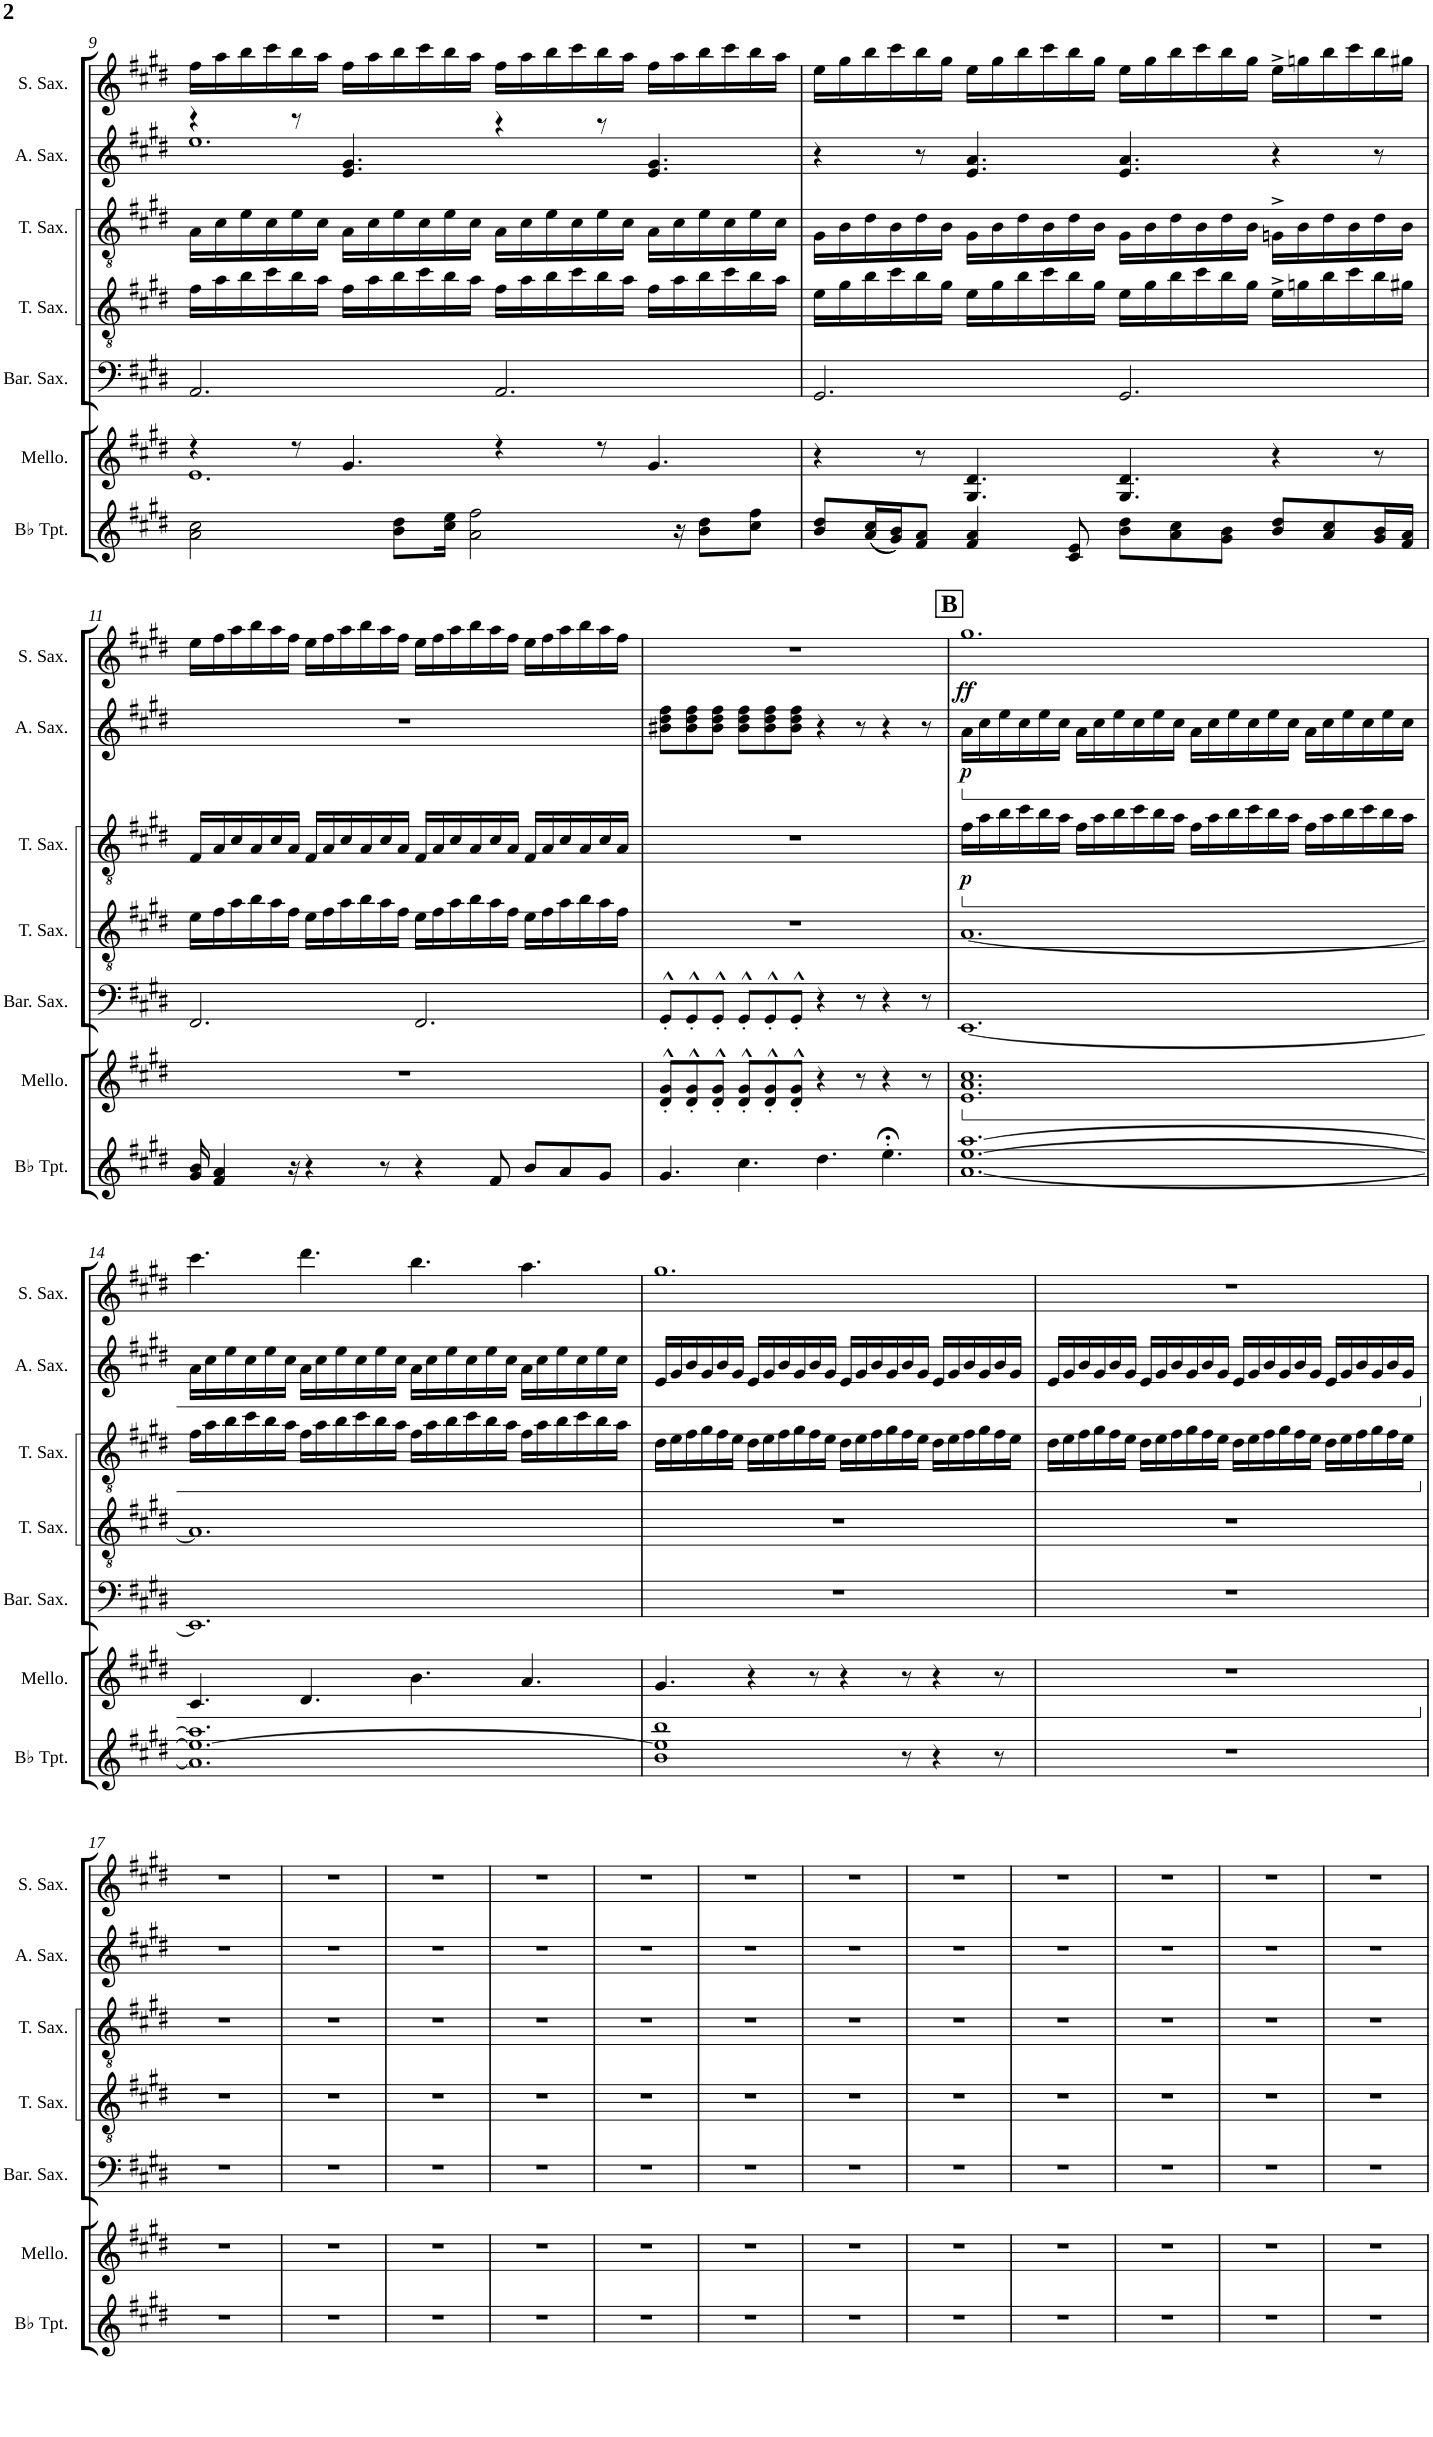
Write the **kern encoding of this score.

**kern	**kern	**kern	**kern	**kern	**dynam	**kern	**dynam	**kern	**dynam
*part7	*part6	*part5	*part4	*part3	*part3	*part2	*part2	*part1	*part1
*staff7	*staff6	*staff5	*staff4	*staff3	*staff3	*staff2	*staff2	*staff1	*staff1
*I"Bb Trumpet	*I"Mellophone	*I"Baritone Saxophone	*I"Tenor Saxophone	*I"Tenor Saxophone	*	*I"Alto Saxophone	*	*I"Soprano Saxophone	*
*I'Bb Tpt.	*I'Mello.	*I'Bar. Sax.	*I'T. Sax.	*I'T. Sax.	*	*I'A. Sax.	*	*I'S. Sax.	*
!!LO:PB:g=z
*clefG2	*clefG2	*clefF4	*clefGv2	*clefGv2	*	*clefG2	*	*clefG2	*
*ITrd1c2	*ITrd4c7	*ITrd12c21	*ITrd8c14	*ITrd8c14	*	*ITrd5c9	*	*ITrd1c2	*
*k[f#c#g#d#]	*k[f#c#g#d#]	*k[f#c#g#d#]	*k[f#c#g#d#]	*k[f#c#g#d#]	*	*k[f#c#g#d#]	*	*k[f#c#g#d#]	*
*M12/8	*M12/8	*M12/8	*M12/8	*M12/8	*	*M12/8	*	*M12/8	*
=9	=9	=9	=9	=9	=9	=9	=9	=9	=9
*	*^	*	*	*	*	*^	*	*	*
2a\ 2cc#\	4r	1.e	2.AA/	16f#\LL	16A\LL	.	4r	1.ee	.	16ff#\LL	.
.	.	.	.	16a\	16c#\	.	.	.	.	16aa\	.
.	.	.	.	16b\	16e\	.	.	.	.	16bb\	.
.	.	.	.	16cc#\	16c#\	.	.	.	.	16ccc#\	.
.	8r	.	.	16b\	16e\	.	8r	.	.	16bb\	.
.	.	.	.	16a\JJ	16c#\JJ	.	.	.	.	16aa\JJ	.
.	4.g#/	.	.	16f#\LL	16A\LL	.	4.e/ 4.g#/	.	.	16ff#\LL	.
.	.	.	.	16a\	16c#\	.	.	.	.	16aa\	.
8b\ 8dd#\L	.	.	.	16b\	16e\	.	.	.	.	16bb\	.
.	.	.	.	16cc#\	16c#\	.	.	.	.	16ccc#\	.
16cc#\ 16ee\Jk	.	.	.	16b\	16e\	.	.	.	.	16bb\	.
2a\ 2ff#\	.	.	.	16a\JJ	16c#\JJ	.	.	.	.	16aa\JJ	.
.	4r	.	2.AA/	16f#\LL	16A\LL	.	4r	.	.	16ff#\LL	.
.	.	.	.	16a\	16c#\	.	.	.	.	16aa\	.
.	.	.	.	16b\	16e\	.	.	.	.	16bb\	.
.	.	.	.	16cc#\	16c#\	.	.	.	.	16ccc#\	.
.	8r	.	.	16b\	16e\	.	8r	.	.	16bb\	.
.	.	.	.	16a\JJ	16c#\JJ	.	.	.	.	16aa\JJ	.
.	4.g#/	.	.	16f#\LL	16A\LL	.	4.e/ 4.g#/	.	.	16ff#\LL	.
16r	.	.	.	16a\	16c#\	.	.	.	.	16aa\	.
8b\ 8dd#\L	.	.	.	16b\	16e\	.	.	.	.	16bb\	.
.	.	.	.	16cc#\	16c#\	.	.	.	.	16ccc#\	.
8cc#\ 8ff#\J	.	.	.	16b\	16e\	.	.	.	.	16bb\	.
.	.	.	.	16a\JJ	16c#\JJ	.	.	.	.	16aa\JJ	.
*	*v	*v	*	*	*	*	*v	*v	*	*	*
=10	=10	=10	=10	=10	=10	=10	=10	=10	=10
8b/ 8dd#/L	4r	2.GG#/	16e\LL	16G#\LL	.	4r	.	16ee\LL	.
.	.	.	16g#\	16B\	.	.	.	16gg#\	.
((16a/ 16cc#/L	.	.	16b\	16d#\	.	.	.	16bb\	.
16g#/ 16b/J))	.	.	16cc#\	16B\	.	.	.	16ccc#\	.
8f#/ 8a/J	8r	.	16b\	16d#\	.	8r	.	16bb\	.
.	.	.	16g#\JJ	16B\JJ	.	.	.	16gg#\JJ	.
4f#/ 4a/	4.G#/ 4.d#/	.	16e\LL	16G#\LL	.	4.e/ 4.a/	.	16ee\LL	.
.	.	.	16g#\	16B\	.	.	.	16gg#\	.
.	.	.	16b\	16d#\	.	.	.	16bb\	.
.	.	.	16cc#\	16B\	.	.	.	16ccc#\	.
8c#/ 8e/	.	.	16b\	16d#\	.	.	.	16bb\	.
.	.	.	16g#\JJ	16B\JJ	.	.	.	16gg#\JJ	.
8b\ 8dd#\L	4.G#/ 4.d#/	2.GG#/	16e\LL	16G#\LL	.	4.e/ 4.a/	.	16ee\LL	.
.	.	.	16g#\	16B\	.	.	.	16gg#\	.
8a\ 8cc#\	.	.	16b\	16d#\	.	.	.	16bb\	.
.	.	.	16cc#\	16B\	.	.	.	16ccc#\	.
8g#\ 8b\J	.	.	16b\	16d#\	.	.	.	16bb\	.
.	.	.	16g#\JJ	16B\JJ	.	.	.	16gg#\JJ	.
8b/ 8dd#/L	4r	.	16e^\LL	16Gn^\LL	.	4r	.	16ee^\LL	.
.	.	.	16gn\	16B\	.	.	.	16ggn\	.
8a/ 8cc#/	.	.	16b\	16d#\	.	.	.	16bb\	.
.	.	.	16cc#\	16B\	.	.	.	16ccc#\	.
16g#/ 16b/L	8r	.	16b\	16d#\	.	8r	.	16bb\	.
16f#/ 16a/JJ	.	.	16g#X\JJ	16B\JJ	.	.	.	16gg#X\JJ	.
!!LO:LB:g=z
=11	=11	=11	=11	=11	=11	=11	=11	=11	=11
16g#/ 16b/	1.r	2.FF#/	16e\LL	16F#/LL	.	1.r	.	16ee\LL	.
4f#/ 4a/	.	.	16f#\	16A/	.	.	.	16ff#\	.
.	.	.	16a\	16c#/	.	.	.	16aa\	.
.	.	.	16b\	16A/	.	.	.	16bb\	.
.	.	.	16a\	16c#/	.	.	.	16aa\	.
16r	.	.	16f#\JJ	16A/JJ	.	.	.	16ff#\JJ	.
4r	.	.	16e\LL	16F#/LL	.	.	.	16ee\LL	.
.	.	.	16f#\	16A/	.	.	.	16ff#\	.
.	.	.	16a\	16c#/	.	.	.	16aa\	.
.	.	.	16b\	16A/	.	.	.	16bb\	.
8r	.	.	16a\	16c#/	.	.	.	16aa\	.
.	.	.	16f#\JJ	16A/JJ	.	.	.	16ff#\JJ	.
4r	.	2.FF#/	16e\LL	16F#/LL	.	.	.	16ee\LL	.
.	.	.	16f#\	16A/	.	.	.	16ff#\	.
.	.	.	16a\	16c#/	.	.	.	16aa\	.
.	.	.	16b\	16A/	.	.	.	16bb\	.
8f#/	.	.	16a\	16c#/	.	.	.	16aa\	.
.	.	.	16f#\JJ	16A/JJ	.	.	.	16ff#\JJ	.
8b/L	.	.	16e\LL	16F#/LL	.	.	.	16ee\LL	.
.	.	.	16f#\	16A/	.	.	.	16ff#\	.
8a/	.	.	16a\	16c#/	.	.	.	16aa\	.
.	.	.	16b\	16A/	.	.	.	16bb\	.
8g#/J	.	.	16a\	16c#/	.	.	.	16aa\	.
.	.	.	16f#\JJ	16A/JJ	.	.	.	16ff#\JJ	.
=12	=12	=12	=12	=12	=12	=12	=12	=12	=12
4.g#/	8d#/'^^ 8g#/'^^L	8GG#'^^/L	1.r	1.r	.	8b#X\ 8dd#\ 8ff#\L	.	1.r	.
.	8d#/'^^ 8g#/'^^	8GG#'^^/	.	.	.	8b#\ 8dd#\ 8ff#\	.	.	.
.	8d#/'^^ 8g#/'^^J	8GG#'^^/J	.	.	.	8b#\ 8dd#\ 8ff#\J	.	.	.
4.cc#\	8d#/'^^ 8g#/'^^L	8GG#'^^/L	.	.	.	8b#\ 8dd#\ 8ff#\L	.	.	.
.	8d#/'^^ 8g#/'^^	8GG#'^^/	.	.	.	8b#\ 8dd#\ 8ff#\	.	.	.
.	8d#/'^^ 8g#/'^^J	8GG#'^^/J	.	.	.	8b#\ 8dd#\ 8ff#\J	.	.	.
4.dd#\	4r	4r	.	.	.	4r	.	.	.
.	8r	8r	.	.	.	8r	.	.	.
4.ee;<'\	4r	4r	.	.	.	4r	.	.	.
.	8r	8r	.	.	.	8r	.	.	.
!!LO:REH:place=s1:a:B:cj:fs=14:t=B
=13	=13	=13	=13	=13	=13	=13	=13	=13	=13
*	*ped	*	*	*	*	*	*	*	*
*	*	*	*	*ped	*	*	*	*	*
*	*	*	*	*	*	*ped	*	*	*
!	!	!	!	!	!LO:DY:b	!	!LO:DY:b	!	!LO:DY:b
[1.a [1.ee [1.aa	1.e 1.a 1.cc#	[1.EE	[1.A	16f#\LL	p	16a\LL	p	1.gg#	ff
.	.	.	.	16a\	.	16cc#\	.	.	.
.	.	.	.	16b\	.	16ee\	.	.	.
.	.	.	.	16cc#\	.	16cc#\	.	.	.
.	.	.	.	16b\	.	16ee\	.	.	.
.	.	.	.	16a\JJ	.	16cc#\JJ	.	.	.
.	.	.	.	16f#\LL	.	16a\LL	.	.	.
.	.	.	.	16a\	.	16cc#\	.	.	.
.	.	.	.	16b\	.	16ee\	.	.	.
.	.	.	.	16cc#\	.	16cc#\	.	.	.
.	.	.	.	16b\	.	16ee\	.	.	.
.	.	.	.	16a\JJ	.	16cc#\JJ	.	.	.
.	.	.	.	16f#\LL	.	16a\LL	.	.	.
.	.	.	.	16a\	.	16cc#\	.	.	.
.	.	.	.	16b\	.	16ee\	.	.	.
.	.	.	.	16cc#\	.	16cc#\	.	.	.
.	.	.	.	16b\	.	16ee\	.	.	.
.	.	.	.	16a\JJ	.	16cc#\JJ	.	.	.
.	.	.	.	16f#\LL	.	16a\LL	.	.	.
.	.	.	.	16a\	.	16cc#\	.	.	.
.	.	.	.	16b\	.	16ee\	.	.	.
.	.	.	.	16cc#\	.	16cc#\	.	.	.
.	.	.	.	16b\	.	16ee\	.	.	.
.	.	.	.	16a\JJ	.	16cc#\JJ	.	.	.
!!LO:LB:g=z
=14	=14	=14	=14	=14	=14	=14	=14	=14	=14
1.a] 1.ee_ 1.aa]	4.c#/	1.EE]	1.A]	16f#\LL	.	16a\LL	.	4.ccc#\	.
.	.	.	.	16a\	.	16cc#\	.	.	.
.	.	.	.	16b\	.	16ee\	.	.	.
.	.	.	.	16cc#\	.	16cc#\	.	.	.
.	.	.	.	16b\	.	16ee\	.	.	.
.	.	.	.	16a\JJ	.	16cc#\JJ	.	.	.
.	4.d#/	.	.	16f#\LL	.	16a\LL	.	4.ddd#\	.
.	.	.	.	16a\	.	16cc#\	.	.	.
.	.	.	.	16b\	.	16ee\	.	.	.
.	.	.	.	16cc#\	.	16cc#\	.	.	.
.	.	.	.	16b\	.	16ee\	.	.	.
.	.	.	.	16a\JJ	.	16cc#\JJ	.	.	.
.	4.b\	.	.	16f#\LL	.	16a\LL	.	4.bb\	.
.	.	.	.	16a\	.	16cc#\	.	.	.
.	.	.	.	16b\	.	16ee\	.	.	.
.	.	.	.	16cc#\	.	16cc#\	.	.	.
.	.	.	.	16b\	.	16ee\	.	.	.
.	.	.	.	16a\JJ	.	16cc#\JJ	.	.	.
.	4.a/	.	.	16f#\LL	.	16a\LL	.	4.aa\	.
.	.	.	.	16a\	.	16cc#\	.	.	.
.	.	.	.	16b\	.	16ee\	.	.	.
.	.	.	.	16cc#\	.	16cc#\	.	.	.
.	.	.	.	16b\	.	16ee\	.	.	.
.	.	.	.	16a\JJ	.	16cc#\JJ	.	.	.
=15	=15	=15	=15	=15	=15	=15	=15	=15	=15
1b 1ee] 1bb	4.g#/	1.r	1.r	16d#\LL	.	16e/LL	.	1.gg#	.
.	.	.	.	16e\	.	16g#/	.	.	.
.	.	.	.	16f#\	.	16b/	.	.	.
.	.	.	.	16g#\	.	16g#/	.	.	.
.	.	.	.	16f#\	.	16b/	.	.	.
.	.	.	.	16e\JJ	.	16g#/JJ	.	.	.
.	4r	.	.	16d#\LL	.	16e/LL	.	.	.
.	.	.	.	16e\	.	16g#/	.	.	.
.	.	.	.	16f#\	.	16b/	.	.	.
.	.	.	.	16g#\	.	16g#/	.	.	.
.	8r	.	.	16f#\	.	16b/	.	.	.
.	.	.	.	16e\JJ	.	16g#/JJ	.	.	.
.	4r	.	.	16d#\LL	.	16e/LL	.	.	.
.	.	.	.	16e\	.	16g#/	.	.	.
.	.	.	.	16f#\	.	16b/	.	.	.
.	.	.	.	16g#\	.	16g#/	.	.	.
8r	8r	.	.	16f#\	.	16b/	.	.	.
.	.	.	.	16e\JJ	.	16g#/JJ	.	.	.
4r	4r	.	.	16d#\LL	.	16e/LL	.	.	.
.	.	.	.	16e\	.	16g#/	.	.	.
.	.	.	.	16f#\	.	16b/	.	.	.
.	.	.	.	16g#\	.	16g#/	.	.	.
8r	8r	.	.	16f#\	.	16b/	.	.	.
.	.	.	.	16e\JJ	.	16g#/JJ	.	.	.
=16	=16	=16	=16	=16	=16	=16	=16	=16	=16
1.r	1.r	1.r	1.r	16d#\LL	.	16e/LL	.	1.r	.
.	.	.	.	16e\	.	16g#/	.	.	.
.	.	.	.	16f#\	.	16b/	.	.	.
.	.	.	.	16g#\	.	16g#/	.	.	.
.	.	.	.	16f#\	.	16b/	.	.	.
.	.	.	.	16e\JJ	.	16g#/JJ	.	.	.
.	.	.	.	16d#\LL	.	16e/LL	.	.	.
.	.	.	.	16e\	.	16g#/	.	.	.
.	.	.	.	16f#\	.	16b/	.	.	.
.	.	.	.	16g#\	.	16g#/	.	.	.
.	.	.	.	16f#\	.	16b/	.	.	.
.	.	.	.	16e\JJ	.	16g#/JJ	.	.	.
.	.	.	.	16d#\LL	.	16e/LL	.	.	.
.	.	.	.	16e\	.	16g#/	.	.	.
.	.	.	.	16f#\	.	16b/	.	.	.
.	.	.	.	16g#\	.	16g#/	.	.	.
.	.	.	.	16f#\	.	16b/	.	.	.
.	.	.	.	16e\JJ	.	16g#/JJ	.	.	.
.	.	.	.	16d#\LL	.	16e/LL	.	.	.
.	.	.	.	16e\	.	16g#/	.	.	.
.	.	.	.	16f#\	.	16b/	.	.	.
.	.	.	.	16g#\	.	16g#/	.	.	.
.	.	.	.	16f#\	.	16b/	.	.	.
.	.	.	.	16e\JJ	.	16g#/JJ	.	.	.
!!LO:LB:g=z
=17	=17	=17	=17	=17	=17	=17	=17	=17	=17
*	*Xped	*	*	*	*	*	*	*	*
*	*	*	*	*Xped	*	*	*	*	*
*	*	*	*	*	*	*Xped	*	*	*
1.r	1.r	1.r	1.r	1.r	.	1.r	.	1.r	.
=18	=18	=18	=18	=18	=18	=18	=18	=18	=18
1.r	1.r	1.r	1.r	1.r	.	1.r	.	1.r	.
=19	=19	=19	=19	=19	=19	=19	=19	=19	=19
1.r	1.r	1.r	1.r	1.r	.	1.r	.	1.r	.
=20	=20	=20	=20	=20	=20	=20	=20	=20	=20
1.r	1.r	1.r	1.r	1.r	.	1.r	.	1.r	.
=21	=21	=21	=21	=21	=21	=21	=21	=21	=21
1.r	1.r	1.r	1.r	1.r	.	1.r	.	1.r	.
=22	=22	=22	=22	=22	=22	=22	=22	=22	=22
1.r	1.r	1.r	1.r	1.r	.	1.r	.	1.r	.
=23	=23	=23	=23	=23	=23	=23	=23	=23	=23
1.r	1.r	1.r	1.r	1.r	.	1.r	.	1.r	.
=24	=24	=24	=24	=24	=24	=24	=24	=24	=24
1.r	1.r	1.r	1.r	1.r	.	1.r	.	1.r	.
=25	=25	=25	=25	=25	=25	=25	=25	=25	=25
1.r	1.r	1.r	1.r	1.r	.	1.r	.	1.r	.
=26	=26	=26	=26	=26	=26	=26	=26	=26	=26
1.r	1.r	1.r	1.r	1.r	.	1.r	.	1.r	.
=27	=27	=27	=27	=27	=27	=27	=27	=27	=27
1.r	1.r	1.r	1.r	1.r	.	1.r	.	1.r	.
=28	=28	=28	=28	=28	=28	=28	=28	=28	=28
1.r	1.r	1.r	1.r	1.r	.	1.r	.	1.r	.
=	=	=	=	=	=	=	=	=	=
*-	*-	*-	*-	*-	*-	*-	*-	*-	*-
